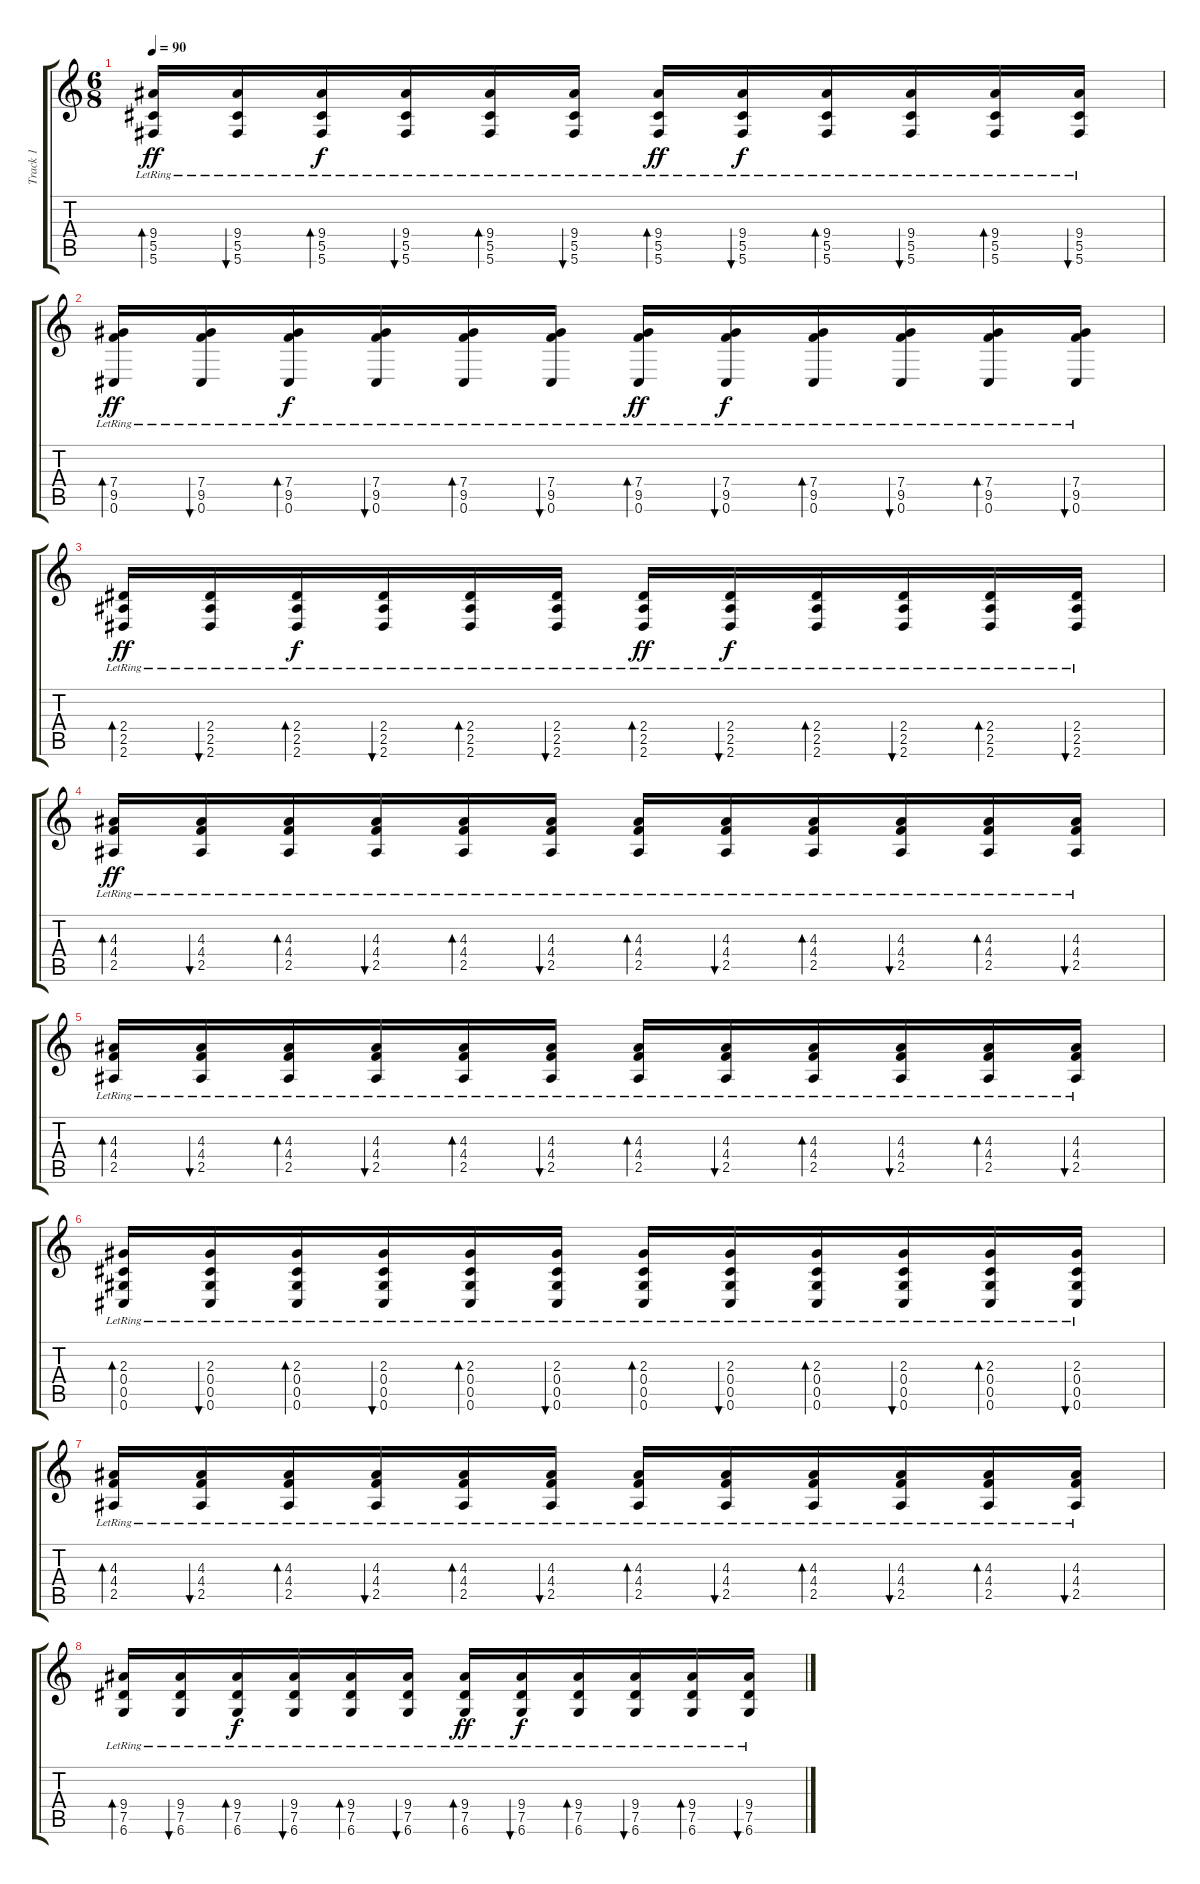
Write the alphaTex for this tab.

\track ("Track 1" "Track 1") {instrument acousticguitarsteel}
\staff {score tabs}
\tuning (Eb4 Bb3 Gb3 Db3 Ab2 Db2) {hide}
\ts (6 8)
\tempo 90
\clef g2
\ks c
(9.4{lr} 5.5{lr} 5.6{lr}).16{bd 120 dy ff} (9.4{lr} 5.5{lr} 5.6{lr}).16{bu 60} (9.4 5.5{lr} 5.6{lr}).16{bd 60 dy f} (9.4 5.5{lr} 5.6{lr}).16{bu 60} (9.4 5.5{lr} 5.6{lr}).16{bd 60} (9.4 5.5{lr} 5.6{lr}).16{bu 60} (9.4{lr} 5.5{lr} 5.6{lr}).16{bd 60 dy ff} (9.4{lr} 5.5{lr} 5.6{lr}).16{bu 60 dy f} (9.4 5.5{lr} 5.6{lr}).16{bd 60} (9.4 5.5{lr} 5.6{lr}).16{bu 60} (9.4 5.5{lr} 5.6{lr}).16{bd 60} (9.4 5.5{lr} 5.6{lr}).16{bu 60} |
(7.4{lr} 9.5{lr} 0.6{lr}).16{bd 120 dy ff} (7.4{lr} 9.5{lr} 0.6{lr}).16{bu 60} (7.4 9.5{lr} 0.6{lr}).16{bd 60 dy f} (7.4 9.5{lr} 0.6{lr}).16{bu 60} (7.4 9.5{lr} 0.6{lr}).16{bd 60} (7.4 9.5{lr} 0.6{lr}).16{bu 60} (7.4{lr} 9.5{lr} 0.6{lr}).16{bd 60 dy ff} (7.4{lr} 9.5{lr} 0.6{lr}).16{bu 60 dy f} (7.4 9.5{lr} 0.6{lr}).16{bd 60} (7.4 9.5{lr} 0.6{lr}).16{bu 60} (7.4 9.5{lr} 0.6{lr}).16{bd 60} (7.4 9.5{lr} 0.6{lr}).16{bu 60} |
(2.4{lr} 2.5{lr} 2.6{lr}).16{bd 120 dy ff} (2.4{lr} 2.5{lr} 2.6{lr}).16{bu 60} (2.4 2.5{lr} 2.6{lr}).16{bd 60 dy f} (2.4 2.5{lr} 2.6{lr}).16{bu 60} (2.4 2.5{lr} 2.6{lr}).16{bd 60} (2.4 2.5{lr} 2.6{lr}).16{bu 60} (2.4{lr} 2.5{lr} 2.6{lr}).16{bd 60 dy ff} (2.4{lr} 2.5{lr} 2.6{lr}).16{bu 60 dy f} (2.4 2.5{lr} 2.6{lr}).16{bd 60} (2.4 2.5{lr} 2.6{lr}).16{bu 60} (2.4 2.5{lr} 2.6{lr}).16{bd 60} (2.4 2.5{lr} 2.6).16{bu 60} |
(4.3{lr} 4.4{lr} 2.5{lr}).16{bd 120 dy ff} (4.3{lr} 4.4{lr} 2.5{lr}).16{bu 60} (4.3 4.4{lr} 2.5{lr}).16{bd 60} (4.3 4.4{lr} 2.5{lr}).16{bu 60} (4.3 4.4{lr} 2.5{lr}).16{bd 60} (4.3 4.4{lr} 2.5{lr}).16{bu 60} (4.3{lr} 4.4{lr} 2.5{lr}).16{bd 60} (4.3{lr} 4.4{lr} 2.5{lr}).16{bu 60} (4.3 4.4{lr} 2.5{lr}).16{bd 60} (4.3 4.4{lr} 2.5{lr}).16{bu 60} (4.3 4.4{lr} 2.5{lr}).16{bd 60} (4.3 4.4{lr} 2.5{lr}).16{bu 60} |
(4.3{lr} 4.4{lr} 2.5{lr}).16{bd 120} (4.3{lr} 4.4{lr} 2.5{lr}).16{bu 60} (4.3 4.4{lr} 2.5{lr}).16{bd 60} (4.3 4.4{lr} 2.5{lr}).16{bu 60} (4.3 4.4{lr} 2.5{lr}).16{bd 60} (4.3 4.4{lr} 2.5{lr}).16{bu 60} (4.3{lr} 4.4{lr} 2.5{lr}).16{bd 60} (4.3{lr} 4.4{lr} 2.5{lr}).16{bu 60} (4.3 4.4{lr} 2.5{lr}).16{bd 60} (4.3 4.4{lr} 2.5{lr}).16{bu 60} (4.3 4.4{lr} 2.5{lr}).16{bd 60} (4.3 4.4{lr} 2.5{lr}).16{bu 60} |
(2.3{lr} 0.4{lr} 0.5{lr} 0.6{lr}).16{bd 30} (2.3{lr} 0.4{lr} 0.5{lr} 0.6{lr}).16{bu 60} (2.3 0.4{lr} 0.5{lr} 0.6{lr}).16{bd 60} (2.3 0.4{lr} 0.5{lr} 0.6{lr}).16{bu 60} (2.3 0.4{lr} 0.5{lr} 0.6{lr}).16{bd 60} (2.3 0.4{lr} 0.5{lr} 0.6{lr}).16{bu 60} (2.3{lr} 0.4{lr} 0.5{lr} 0.6{lr}).16{bd 30} (2.3{lr} 0.4{lr} 0.5{lr} 0.6{lr}).16{bu 60} (2.3 0.4{lr} 0.5{lr} 0.6{lr}).16{bd 60} (2.3 0.4{lr} 0.5{lr} 0.6{lr}).16{bu 60} (2.3 0.4{lr} 0.5{lr} 0.6{lr}).16{bd 60} (2.3 0.4{lr} 0.5{lr} 0.6{lr}).16{bu 60} |
(4.3{lr} 4.4{lr} 2.5{lr}).16{bd 120} (4.3{lr} 4.4{lr} 2.5{lr}).16{bu 60} (4.3 4.4{lr} 2.5{lr}).16{bd 60} (4.3 4.4{lr} 2.5{lr}).16{bu 60} (4.3 4.4{lr} 2.5{lr}).16{bd 60} (4.3 4.4{lr} 2.5{lr}).16{bu 60} (4.3{lr} 4.4{lr} 2.5{lr}).16{bd 60} (4.3{lr} 4.4{lr} 2.5{lr}).16{bu 60} (4.3 4.4{lr} 2.5{lr}).16{bd 60} (4.3 4.4{lr} 2.5{lr}).16{bu 60} (4.3 4.4{lr} 2.5{lr}).16{bd 60} (4.3 4.4{lr} 2.5{lr}).16{bu 60} |
(9.4{lr} 7.5{lr} 6.6{lr}).16{bd 120} (9.4{lr} 7.5{lr} 6.6{lr}).16{bu 60} (9.4 7.5{lr} 6.6{lr}).16{bd 60 dy f} (9.4 7.5{lr} 6.6{lr}).16{bu 60} (9.4 7.5{lr} 6.6{lr}).16{bd 60} (9.4 7.5{lr} 6.6{lr}).16{bu 60} (9.4{lr} 7.5{lr} 6.6{lr}).16{bd 60 dy ff} (9.4{lr} 7.5{lr} 6.6{lr}).16{bu 60 dy f} (9.4 7.5{lr} 6.6{lr}).16{bd 60} (9.4 7.5{lr} 6.6{lr}).16{bu 60} (9.4 7.5{lr} 6.6{lr}).16{bd 60} (9.4 7.5{lr} 6.6{lr}).16{bu 60}
